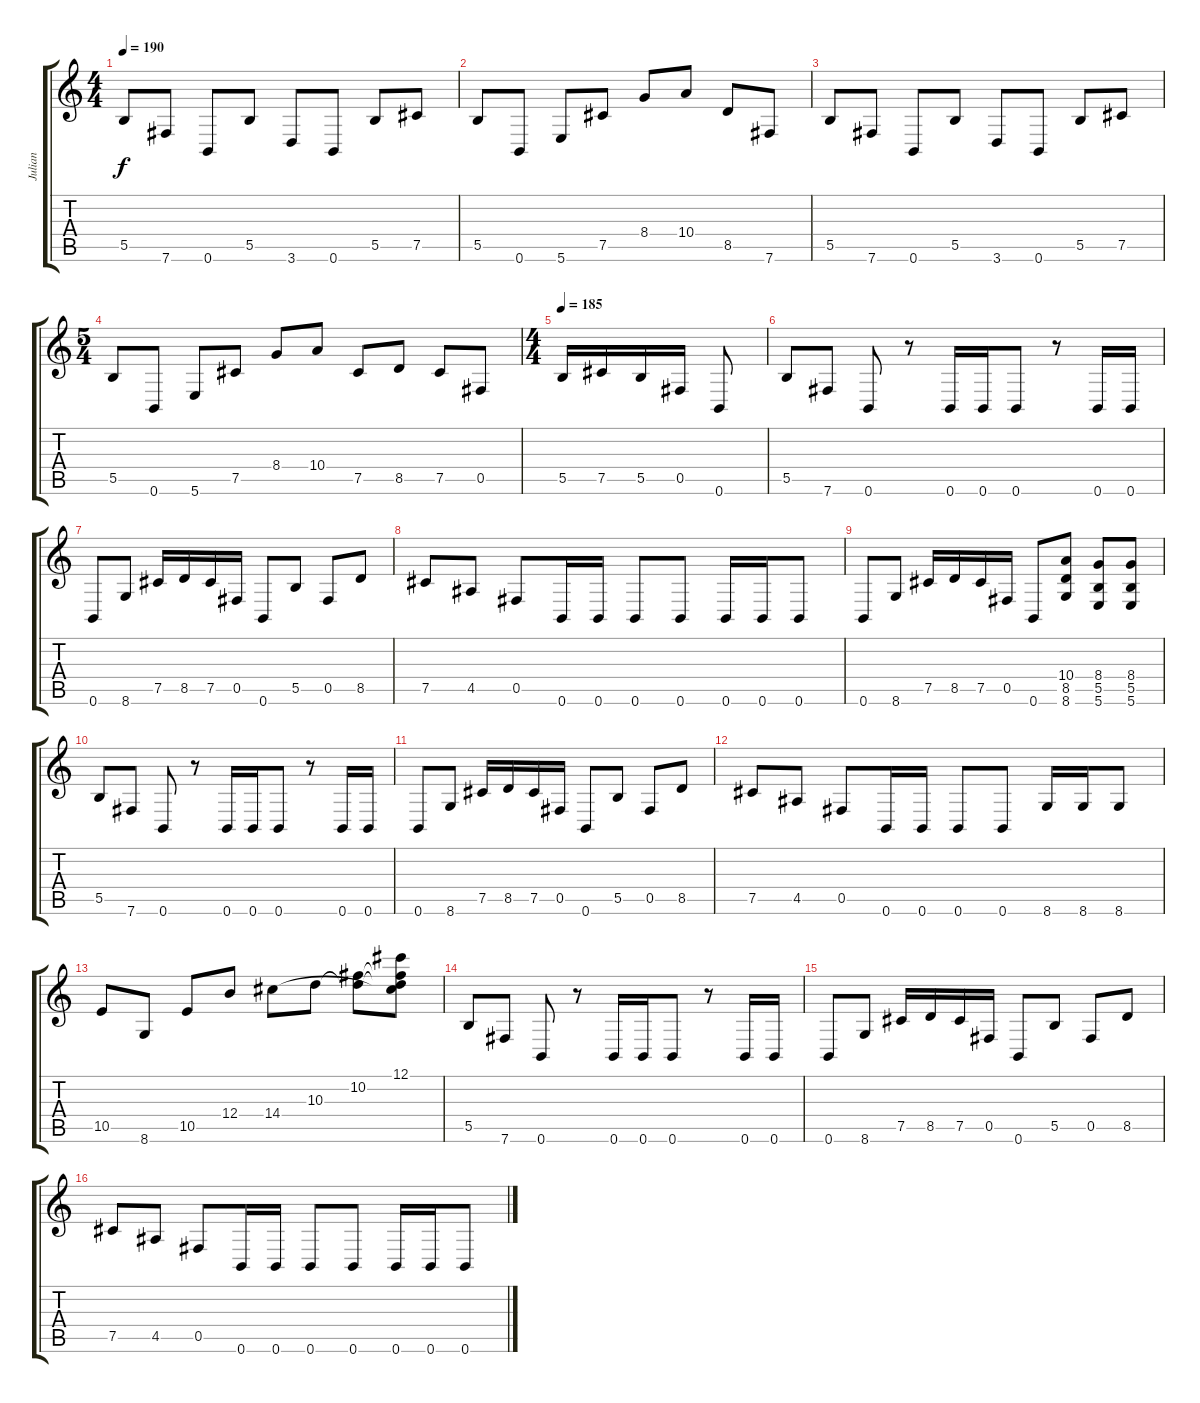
\track ("Julian" "Julian") {instrument overdrivenguitar}
\staff {score tabs}
\tuning (Db4 Ab3 E3 B2 Gb2 B1) {hide}
\ts (4 4)
\tempo 190
\clef g2
\ks c
5.5.8{dy f} 7.6.8 0.6.8 5.5.8 3.6.8 0.6.8 5.5.8 7.5.8 |
5.5.8 0.6.8 5.6.8 7.5.8 8.4.8 10.4.8 8.5.8 7.6.8 |
5.5.8 7.6.8 0.6.8 5.5.8 3.6.8 0.6.8 5.5.8 7.5.8 |
\ts (5 4)
5.5.8 0.6.8 5.6.8 7.5.8 8.4.8 10.4.8 7.5.8 8.5.8 7.5.8 0.5.8 |
\ts (4 4)
\tempo 185
5.5.16 7.5.16 5.5.16 0.5.16 0.6.8 |
5.5.8 7.6.8 0.6.8 r.8 0.6.16 0.6.16 0.6.8 r.8 0.6.16 0.6.16 |
0.6.8 8.6.8 7.5.16 8.5.16 7.5.16 0.5.16 0.6.8 5.5.8 0.5.8 8.5.8 |
7.5.8 4.5.8 0.5.8 0.6.16 0.6.16 0.6.8 0.6.8 0.6.16 0.6.16 0.6.8 |
0.6.8 8.6.8 7.5.16 8.5.16 7.5.16 0.5.16 0.6.8 (10.4 8.5 8.6).8 (8.4 5.5 5.6).8 (8.4 5.5 5.6).8 |
5.5.8 7.6.8 0.6.8 r.8 0.6.16 0.6.16 0.6.8 r.8 0.6.16 0.6.16 |
0.6.8 8.6.8 7.5.16 8.5.16 7.5.16 0.5.16 0.6.8 5.5.8 0.5.8 8.5.8 |
7.5.8 4.5.8 0.5.8 0.6.16 0.6.16 0.6.8 0.6.8 8.6.16 8.6.16 8.6.8 |
10.5.8 8.6.8 10.5.8 12.4.8 14.4.8 10.3.8 (10.2 10.3{t}).8 (12.1 10.2{t} 10.3{t} 14.4{t}).8 |
5.5.8 7.6.8 0.6.8 r.8 0.6.16 0.6.16 0.6.8 r.8 0.6.16 0.6.16 |
0.6.8 8.6.8 7.5.16 8.5.16 7.5.16 0.5.16 0.6.8 5.5.8 0.5.8 8.5.8 |
7.5.8 4.5.8 0.5.8 0.6.16 0.6.16 0.6.8 0.6.8 0.6.16 0.6.16 0.6.8
